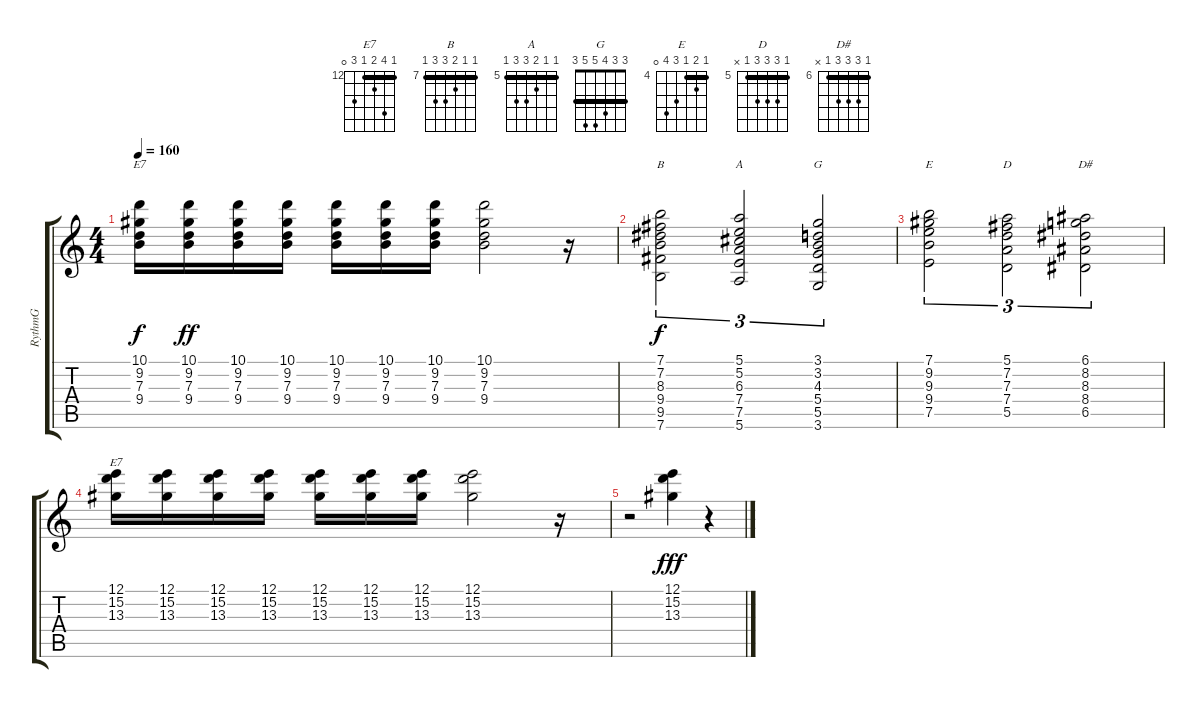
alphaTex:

\track ("RythmG" "RythmG") {instrument acousticguitarsteel}
\staff {score tabs}
\tuning (E4 B3 G3 D3 A2 E2) {hide}
\chord ("E7" 10 9 7 9 7 0) {firstfret 7 barre 7}
\chord ("B" 7 7 8 9 9 7) {firstfret 7 barre 7}
\chord ("A" 5 5 6 7 7 5) {firstfret 5 barre 5}
\chord ("G" 3 3 4 5 5 3) {barre 3}
\chord ("E" 4 5 4 6 7 0) {firstfret 4 barre 4}
\chord ("D" 5 7 7 7 5 x) {firstfret 5 barre 5}
\chord ("D#" 6 8 8 8 6 x) {firstfret 6 barre 6}
\chord ("E7" 12 15 13 12 14 0) {firstfret 12 barre 12}
\ts (4 4)
\tempo 160
\clef g2
\ks c
(10.1 9.2 7.3 9.4).16{ch "E7" dy f} (10.1 9.2 7.3 9.4).16{dy ff} (10.1 9.2 7.3 9.4).16 (10.1 9.2 7.3 9.4).16 (10.1 9.2 7.3 9.4).16 (10.1 9.2 7.3 9.4).16 (10.1 9.2 7.3 9.4).16 (10.1 9.2 7.3 9.4).2 r.16 |
(7.1 7.2 8.3 9.4 9.5 7.6).2{tu (3 2) ch "B" dy f} (5.1 5.2 6.3 7.4 7.5 5.6).2{tu (3 2) ch "A"} (3.1 3.2 4.3 5.4 5.5 3.6).2{tu (3 2) ch "G"} |
(7.1 9.2 9.3 9.4 7.5).2{tu (3 2) ch "E"} (5.1 7.2 7.3 7.4 5.5).2{tu (3 2) ch "D"} (6.1 8.2 8.3 8.4 6.5).2{tu (3 2) ch "D#"} |
(12.1 15.2 13.3).16{ch "E7"} (12.1 15.2 13.3).16 (12.1 15.2 13.3).16 (12.1 15.2 13.3).16 (12.1 15.2 13.3).16 (12.1 15.2 13.3).16 (12.1 15.2 13.3).16 (12.1 15.2 13.3).2 r.16 |
r.2 (12.1 15.2 13.3).4{dy fff} r.4
